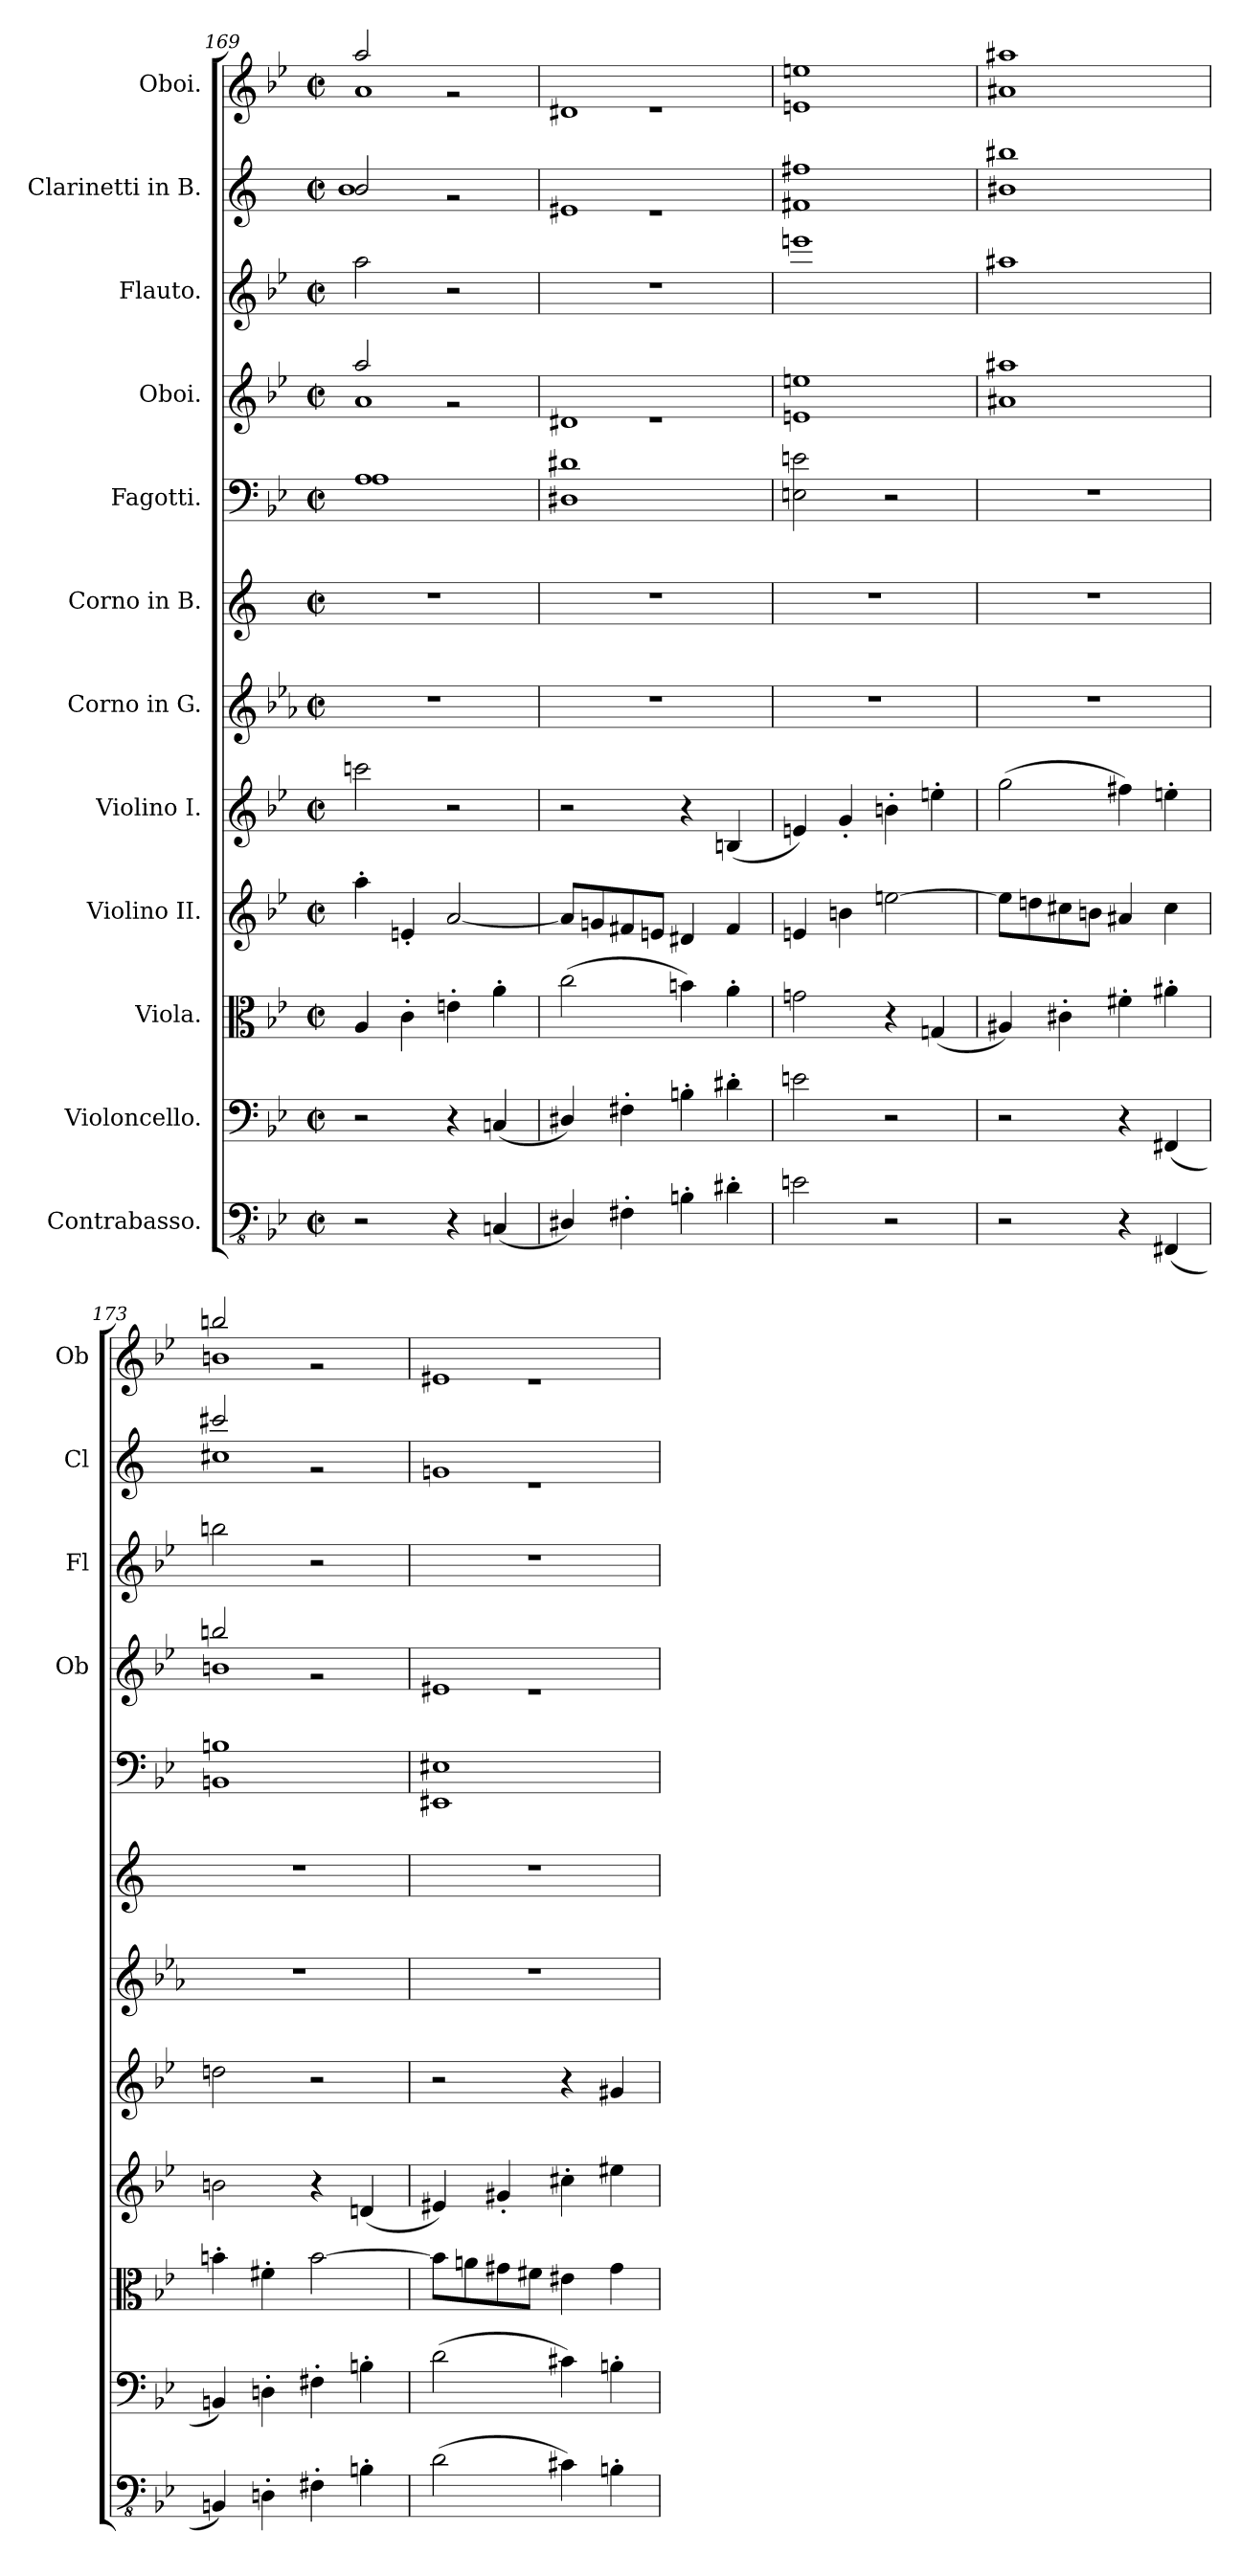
**kern	**kern	**kern	**kern	**kern	**kern	**kern	**kern	**kern	**kern	**kern	**kern
*part12	*part11	*part10	*part9	*part8	*part7	*part6	*part5	*part4	*part3	*part2	*part1
*staff12	*staff11	*staff10	*staff9	*staff8	*staff7	*staff6	*staff5	*staff4	*staff3	*staff2	*staff1
*I"Contrabasso.	*I"Violoncello.	*I"Viola.	*I"Violino II.	*I"Violino I.	*I"Corno in G.	*I"Corno in B.	*I"Fagotti.	*I"Oboi.	*I"Flauto.	*I"Clarinetti in B.	*I"Oboi.
*	*	*	*	*	*	*	*	*I'Ob	*I'Fl	*I'Cl	*I'Ob
*clefFv4	*clefF4	*clefC3	*clefG2	*clefG2	*clefG2	*clefG2	*clefF4	*clefG2	*clefG2	*clefG2	*clefG2
*	*	*	*	*	*ITrd3c5	*ITrd1c2	*	*	*	*ITrd1c2	*
*k[b-e-]	*k[b-e-]	*k[b-e-]	*k[b-e-]	*k[b-e-]	*k[b-e-]	*k[b-e-]	*k[b-e-]	*k[b-e-]	*k[b-e-]	*k[b-e-]	*k[b-e-]
*M2/2	*M2/2	*M2/2	*M2/2	*M2/2	*M2/2	*M2/2	*M2/2	*M2/2	*M2/2	*M2/2	*M2/2
*met(c|)	*met(c|)	*met(c|)	*met(c|)	*met(c|)	*met(c|)	*met(c|)	*met(c|)	*met(c|)	*met(c|)	*met(c|)	*met(c|)
=169	=169	=169	=169	=169	=169	=169	=169	=169	=169	=169	=169
*	*	*	*	*	*	*	*^	*^	*	*^	*^
2r	2r	4A/	4aa'\	2cccn\	1r	1r	1A	1A	2aa/	1a	2aa\	2a/	1a	2aa/	1a
.	.	4c'\	4en'/	.	.	.	.	.	.	.	.	.	.	.	.
4r	4r	4en'\	[2a/	2r	.	.	.	.	2rg	.	2r	2rg	.	2rg	.
(<4CCn/	(<4Cn/	4a'\	.	.	.	.	.	.	.	.	.	.	.	.	.
*	*	*	*	*	*	*	*v	*v	*	*	*	*	*	*	*
=170	=170	=170	=170	=170	=170	=170	=170	=170	=170	=170	=170	=170	=170	=170
4DD#X/)	4D#X/)	(>2cc\	8a/L]	2r	1r	1r	1D#X 1d#X	1re	1d#X	1r	1re	1d#X	1re	1d#X
.	.	.	8gn/	.	.	.	.	.	.	.	.	.	.	.
4FF#X'\	4F#X'\	.	8f#X/	.	.	.	.	.	.	.	.	.	.	.
.	.	.	8en/J	.	.	.	.	.	.	.	.	.	.	.
4BBn'\	4Bn'\	4bn\)	4d#X/	4r	.	.	.	.	.	.	.	.	.	.
4D#X'\	4d#X'\	4a'\	4f#/	(<4Bn/	.	.	.	.	.	.	.	.	.	.
=171	=171	=171	=171	=171	=171	=171	=171	=171	=171	=171	=171	=171	=171	=171
2En\	2en\	2gn\	4en/	4en/)	1r	1r	2En\ 2en\	1een	1en	1eeen	1een	1en	1een	1en
.	.	.	4bn\	4g'/	.	.	.	.	.	.	.	.	.	.
2r	2r	4r	[2een\	4bn'\	.	.	2r	.	.	.	.	.	.	.
.	.	(<4Gn/	.	4een'\	.	.	.	.	.	.	.	.	.	.
=172	=172	=172	=172	=172	=172	=172	=172	=172	=172	=172	=172	=172	=172	=172
2r	2r	4A#X/)	8ee\L]	(>2gg\	1r	1r	1r	1aa#X	1a#X	1aa#X	1aa#X	1a#X	1aa#X	1a#X
.	.	.	8ddn\	.	.	.	.	.	.	.	.	.	.	.
.	.	4c#X'\	8cc#X\	.	.	.	.	.	.	.	.	.	.	.
.	.	.	8bn\J	.	.	.	.	.	.	.	.	.	.	.
4r	4r	4f#X'\	4a#X/	4ff#X\)	.	.	.	.	.	.	.	.	.	.
(<4FFF#X/	(<4FF#X/	4a#X'\	4cc#\	4een'\	.	.	.	.	.	.	.	.	.	.
=173	=173	=173	=173	=173	=173	=173	=173	=173	=173	=173	=173	=173	=173	=173
4BBBn/)	4BBn/)	4bn'\	2bn\	2ddn\	1r	1r	1BBn 1Bn	2bbn/	1bn	2bbn\	2bbn/	1bn	2bbn/	1bn
4DDn'\	4Dn'\	4f#X'\	.	.	.	.	.	.	.	.	.	.	.	.
4FF#X'\	4F#X'\	[2b\	4r	2r	.	.	.	2rg	.	2r	2rg	.	2rg	.
4BBn'\	4Bn'\	.	(<4dn/	.	.	.	.	.	.	.	.	.	.	.
=174	=174	=174	=174	=174	=174	=174	=174	=174	=174	=174	=174	=174	=174	=174
(>2D\	(>2d\	8b\L]	4e#X/)	2r	1r	1r	1EE#X 1E#X	1re	1e#X	1r	1re	1fn	1re	1e#X
.	.	8an\	.	.	.	.	.	.	.	.	.	.	.	.
.	.	8g#X\	4g#X'/	.	.	.	.	.	.	.	.	.	.	.
.	.	8f#X\J	.	.	.	.	.	.	.	.	.	.	.	.
4C#X\)	4c#X\)	4e#X\	4cc#X'\	4r	.	.	.	.	.	.	.	.	.	.
4BBn'\	4Bn'\	4g#\	4ee#X\	4g#X/	.	.	.	.	.	.	.	.	.	.
*	*	*	*	*	*	*	*	*	*	*	*v	*v	*	*
*	*	*	*	*	*	*	*	*v	*v	*	*	*v	*v
=	=	=	=	=	=	=	=	=	=	=	=
*-	*-	*-	*-	*-	*-	*-	*-	*-	*-	*-	*-
